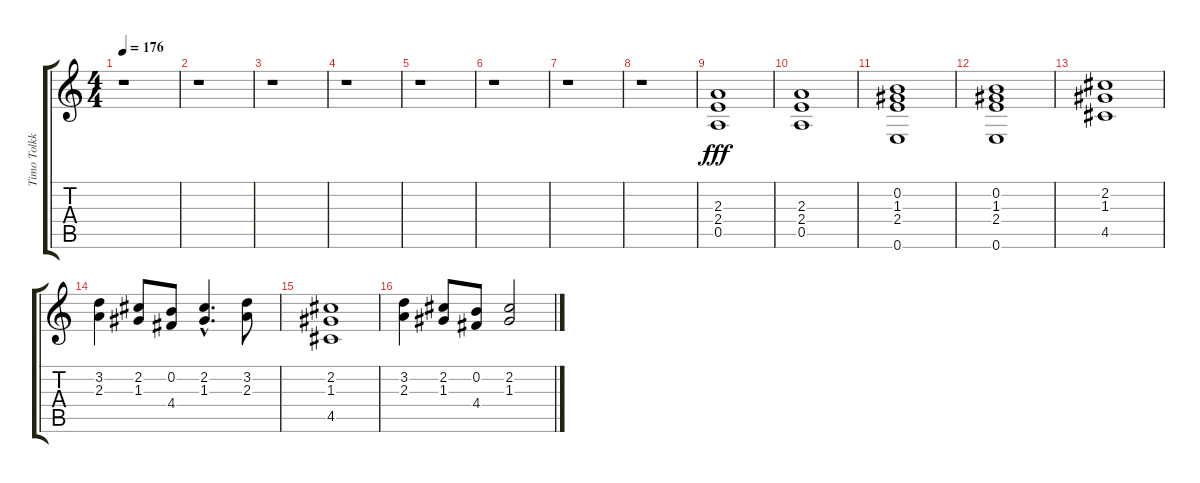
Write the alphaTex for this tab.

\track ("Timo Tolkki" "Timo Tolkk") {instrument overdrivenguitar}
\staff {score tabs}
\tuning (E4 B3 G3 D3 A2 E2) {hide}
\ts (4 4)
\tempo 176
\clef g2
\ks c
r.1{dy fff} |
r.1 |
r.1 |
r.1 |
r.1 |
r.1 |
r.1 |
r.1 |
(2.3 2.4 0.5).1 |
(2.3 2.4 0.5).1 |
(0.2 1.3 2.4 0.6).1 |
(0.2 1.3 2.4 0.6).1 |
(2.2 1.3 4.5).1 |
(3.2 2.3).4 (2.2 1.3).8 (0.2 4.4).8 (2.2{hac} 1.3{hac}).4{d} (3.2 2.3).8 |
(2.2 1.3 4.5).1 |
(3.2 2.3).4 (2.2 1.3).8 (0.2 4.4).8 (2.2 1.3).2
